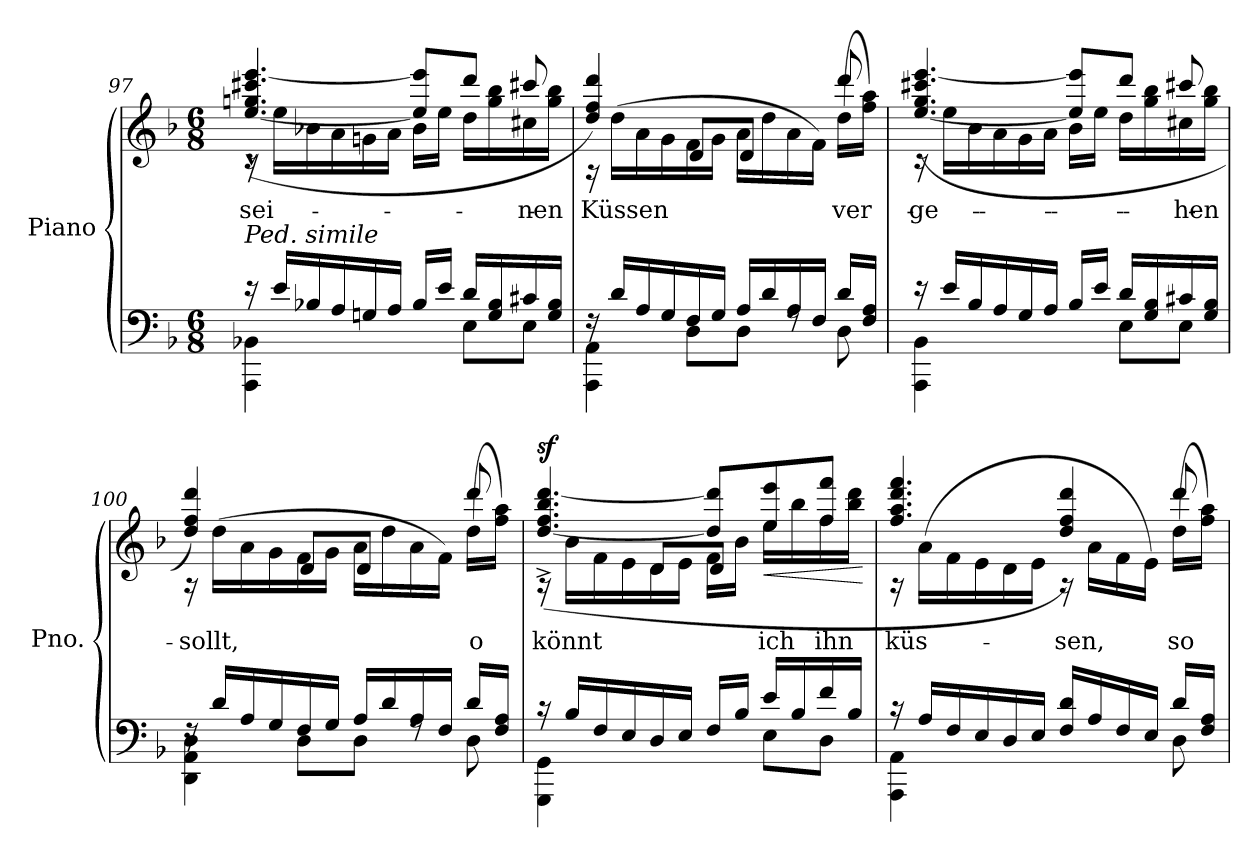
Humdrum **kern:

**kern	**kern	**text	**dynam
*part1	*part1	*part1	*part1
*staff2	*staff1	*staff1	*staff1/2
*I"Piano	*	*	*
*I'Pno.	*	*	*
*clefF4	*clefG2	*	*
*k[b-]	*k[b-]	*	*
*M6/8	*M6/8	*	*
=97	=97	=97	=97
*^	*^	*	*
!LO:TX:a:i:t=Ped. simile	!	!	!	!	!
!	!	!	!	!LO:LY:a	!
16r	4AAA\ 4BB-X\	16rc	([4.ee/^^ 4.ggn/^^ 4.ccc#X/^^ [4.eee/^^	sei-	.
*	*	*MM143	*	*	*
16e/LL	.	16ee\LL	.	.	.
16B-X/	.	16b-X\	.	.	.
16A/	.	16a\	.	.	.
16Gn/	4ryy	16gn\	.	.	.
16A/JJ	.	16a\JJ	.	.	.
*	*	*MM120	*	*	*
16B-/LL	.	16b-\LL	8ee/] 8eee/]L	.	.
16e/JJ	.	16ee\JJ	.	.	.
16d/LL	8E\L	16dd\LL	8ddd/J	.	.
16G/ 16B-/	.	16gg\ 16bb-\	.	.	.
!	!	!	!	!LO:LY:a	!
16c#X/	8E\J	16cc#X\	8ccc#X/	-nen	.
16G/ 16B-/JJ	.	16gg\ 16bb-\JJ	.	.	.
=98	=98	=98	=98	=98	=98
*	*	*MM143	*	*	*
!	!	!	!	!LO:LY:a	!
16rF	4AAA\ 4AA\	16rA	4dd/ 4ff/ 4ddd/)	Küssen	.
16d/LL	.	(>16dd\LL	.	.	.
16A/	.	16a\	.	.	.
16G/	.	16g\	.	.	.
16F/	8D\L	16f\	8d/L	.	.
16G/JJ	.	16g\JJ	.	.	.
*	*	*MM120	*	*	*
16A/LL	8D\J	16a\LL	8d/J	.	.
16d/	.	16dd\	.	.	.
16A/	8rF	16a\	8ryy	.	.
16F/JJ	.	16f\JJ)	.	.	.
*	*	*MM105	*	*	*
!	!	!	!	!LO:LY:a	!
16d/LL	8D\	(16dd\LL	8ddd/	ver-	.
16F/ 16A/JJ	.	16ff\ 16aa\JJ)	.	.	.
!!LO:LB:g=z	!!
=99	=99	=99	=99	=99	=99
*	*	*MM143	*	*	*
!	!	!	!	!LO:LY:a	!
16r	4AAA\ 4BB-\	16rc	([4.ee/ 4.gg/ 4.ccc#X/ [4.eee/	-ge-	.
16e/LL	.	16ee\LL	.	.	.
16B-/	.	16b-\	.	.	.
16A/	.	16a\	.	.	.
16G/	4ryy	16g\	.	.	.
16A/JJ	.	16a\JJ	.	.	.
*	*	*MM120	*	*	*
16B-/LL	.	16b-\LL	8ee/] 8eee/]L	.	.
16e/JJ	.	16ee\JJ	.	.	.
16d/LL	8E\L	16dd\LL	8ddd/J	.	.
16G/ 16B-/	.	16gg\ 16bb-\	.	.	.
*	*	*MM98	*	*	*
!	!	!	!	!LO:LY:a	!
16c#X/	8E\J	16cc#X\	8ccc#X/	-hen	.
16G/ 16B-/JJ	.	16gg\ 16bb-\JJ	.	.	.
=100	=100	=100	=100	=100	=100
*	*	*MM143	*	*	*
!	!	!	!	!LO:LY:a	!
16rF	4DD\ 4AA\ 4D\	16rA	4dd/ 4ff/ 4ddd/)	sollt,	.
16d/LL	.	(>16dd\LL	.	.	.
16A/	.	16a\	.	.	.
16G/	.	16g\	.	.	.
16F/	8D\L	16f\	8d/L	.	.
16G/JJ	.	16g\JJ	.	.	.
*	*	*MM120	*	*	*
16A/LL	8D\J	16a\LL	8d/J	.	.
16d/	.	16dd\	.	.	.
*	*	*MM105	*	*	*
16A/	8rF	16a\	8ryy	.	.
16F/JJ	.	16f\JJ)	.	.	.
*	*	*MM75	*	*	*
!	!	!	!	!LO:LY:a	!
16d/LL	8D\	(16dd\LL	8ddd/	o	.
16F/ 16A/JJ	.	16ff\ 16aa\JJ)	.	.	.
*	*	*v	*v	*	*
=101	=101	=101	=101	=101
*	*	*MM105	*	*
*	*	*^	*	*
!	!	!	!	!LO:LY:a	!LO:DY:b
*	*	*	*^	*	*
16r	4GGG\ 4GG\	16rA	([4.dd/^ 4.ff/^ 4.bb-/^ [4.ddd/^	4ryy	könnt	sf
*	*	*MM135	*	*	*	*
16B-/LL	.	16b-\LL	.	.	.	.
16F/	.	16f\	.	.	.	.
16E/	.	16e\	.	.	.	.
16D/	4ryy	16d\	.	8d/L	.	.
16E/JJ	.	16e\JJ	.	.	.	.
16F/LL	.	16f\LL	8dd/] 8ddd/]L	8d/J	.	.
16B-/JJ	.	16b-\JJ	.	.	.	.
*	*	*MM120	*	*	*	*
!	!	!	!	!	!LO:LY:a	!LO:HP:b
16e/LL	8E\L	16ee\LL	8ee/ 8eee/	4ryy	ich	<
16B-/	.	16bb-\	.	.	.	.
*	*	*MM98	*	*	*	*
!	!	!	!	!	!LO:LY:a	!
16f/	8D\J	16ff\	8ff/ 8fff/J	.	ihn	.
16B-/JJ	.	16bb-\ 16ddd\JJ	.	.	.	.
*v	*v	*	*	*	*	*
*	*v	*v	*v	*	*
.	.	.	[
!!LO:LB:g=z
=102	=102	=102	=102
*	*MM143	*	*
*^	*^	*	*
!	!	!	!	!LO:LY:a	!
16r	4AAA\ 4AA\	16rA	4.ff/ 4.aa/ 4.ddd/ 4.fff/	küs-	.
16A/LL	.	(16a\LL	.	.	.
16F/	.	16f\	.	.	.
16E/	.	16e\	.	.	.
*	*	*MM120	*	*	*
16D/	4ryy	16d\	.	.	.
16E/JJ	.	16e\JJ	.	.	.
!	!	!	!	!LO:LY:a	!
16F/ 16d/LL	.	16rA	4dd/ 4ff/ 4ddd/)	-sen,	.
16A/	.	16a\LL	.	.	.
16F/	8ryy	16f\	.	.	.
16E/JJ	.	16e\JJ)	.	.	.
!	!	!	!	!LO:LY:a	!
16d/LL	8D\	(16dd\LL	8ddd/	so	.
16F/ 16A/JJ	.	16ff\ 16aa\JJ)	.	.	.
*v	*v	*	*	*	*
*	*v	*v	*	*
=	=	=	=
*-	*-	*-	*-
